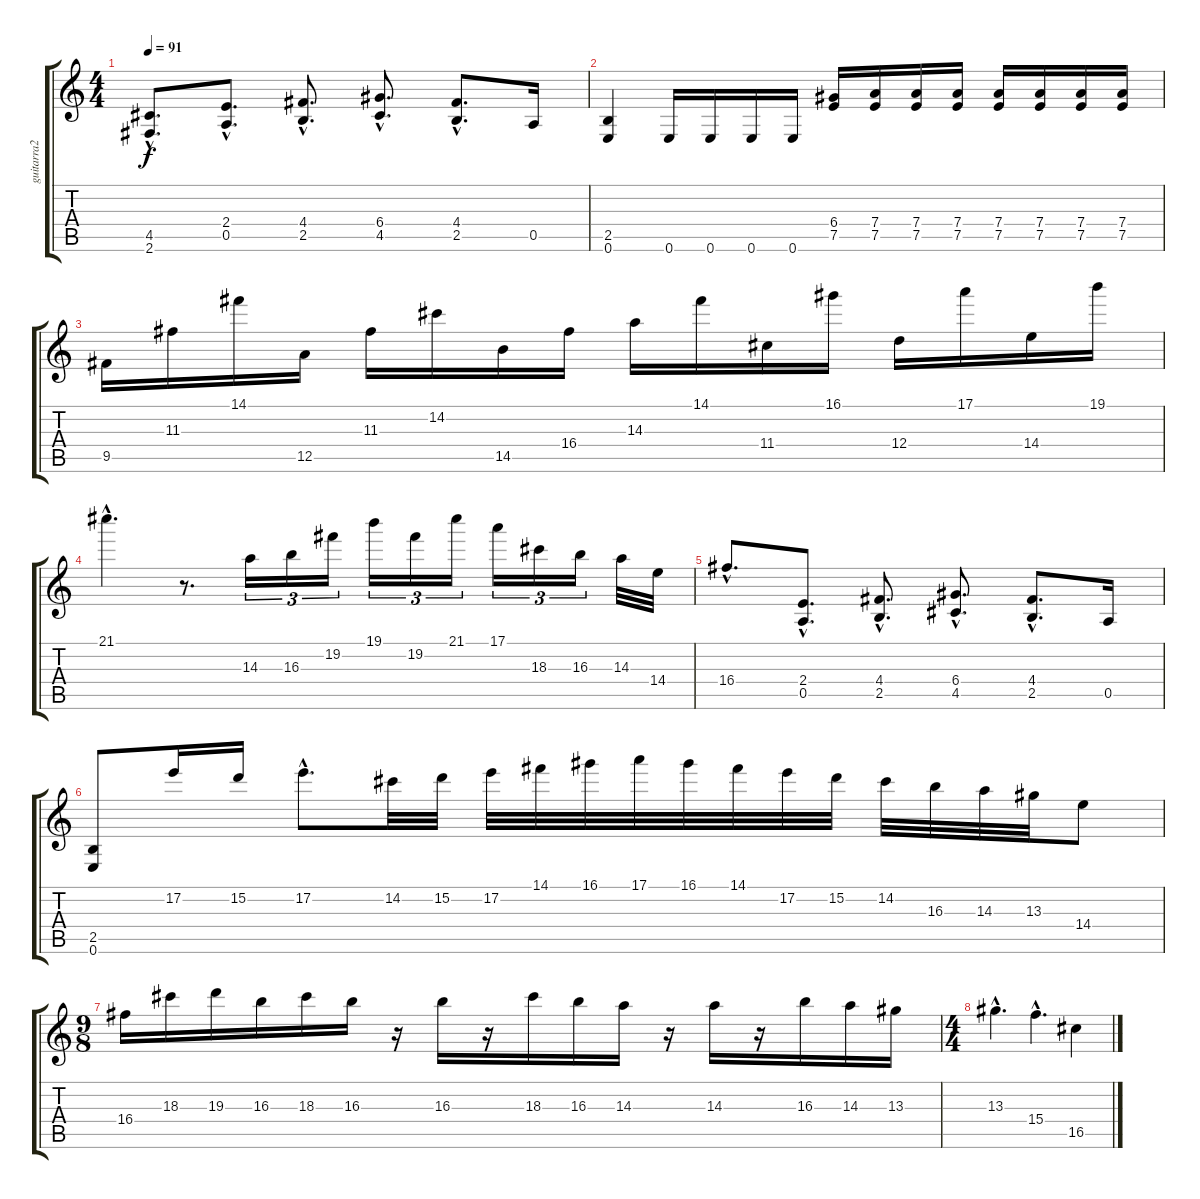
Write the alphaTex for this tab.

\track ("guitarra2" "guitarra2") {instrument distortionguitar}
\staff {score tabs}
\tuning (E4 B3 G3 D3 A2 E2) {hide}
\ts (4 4)
\tempo 91
\clef g2
\ks c
(4.5{hac} 2.6{hac}).8{d dy f} (2.4{hac} 0.5{hac}).8{d} (4.4{hac} 2.5{hac}).8{d} (6.4{hac} 4.5{hac}).8{d} (4.4{hac} 2.5{hac}).8{d} 0.5.16 |
(2.5 0.6).4 0.6.16 0.6.16 0.6.16 0.6.16 (6.4 7.5).16 (7.4 7.5).16 (7.4 7.5).16 (7.4 7.5).16 (7.4 7.5).16 (7.4 7.5).16 (7.4 7.5).16 (7.4 7.5).16 |
9.5.16 11.3.16 14.1.16 12.5.16 11.3.16 14.2.16 14.5.16 16.4.16 14.3.16 14.1.16 11.4.16 16.1.16 12.4.16 17.1.16 14.4.16 19.1.16 |
21.1{hac}.4{d} r.8{d} 14.3.16{tu (3 2)} 16.3.16{tu (3 2)} 19.2.16{tu (3 2)} 19.1.16{tu (3 2)} 19.2.16{tu (3 2)} 21.1.16{tu (3 2)} 17.1.16{tu (3 2)} 18.3.16{tu (3 2)} 16.3.16{tu (3 2)} 14.3.32 14.4.32 |
16.4{hac}.8{d} (2.4{hac} 0.5{hac}).8{d} (4.4{hac} 2.5{hac}).8{d} (6.4{hac} 4.5{hac}).8{d} (4.4{hac} 2.5{hac}).8{d} 0.5.16 |
(2.5 0.6).8 17.2.16 15.2.16 17.2{hac}.8{d} 14.2.32 15.2.32 17.2.32 14.1.32 16.1.32 17.1.32 16.1.32 14.1.32 17.2.32 15.2.32 14.2.32 16.3.32 14.3.32 13.3.32 14.4.8 |
\ts (9 8)
16.4.16 18.3.16 19.3.16 16.3.16 18.3.16 16.3.16 r.16 16.3.16 r.16 18.3.16 16.3.16 14.3.16 r.16 14.3.16 r.16 16.3.16 14.3.16 13.3.16 |
\ts (4 4)
13.3{hac}.4{d} 15.4{hac}.4{d} 16.5.4
